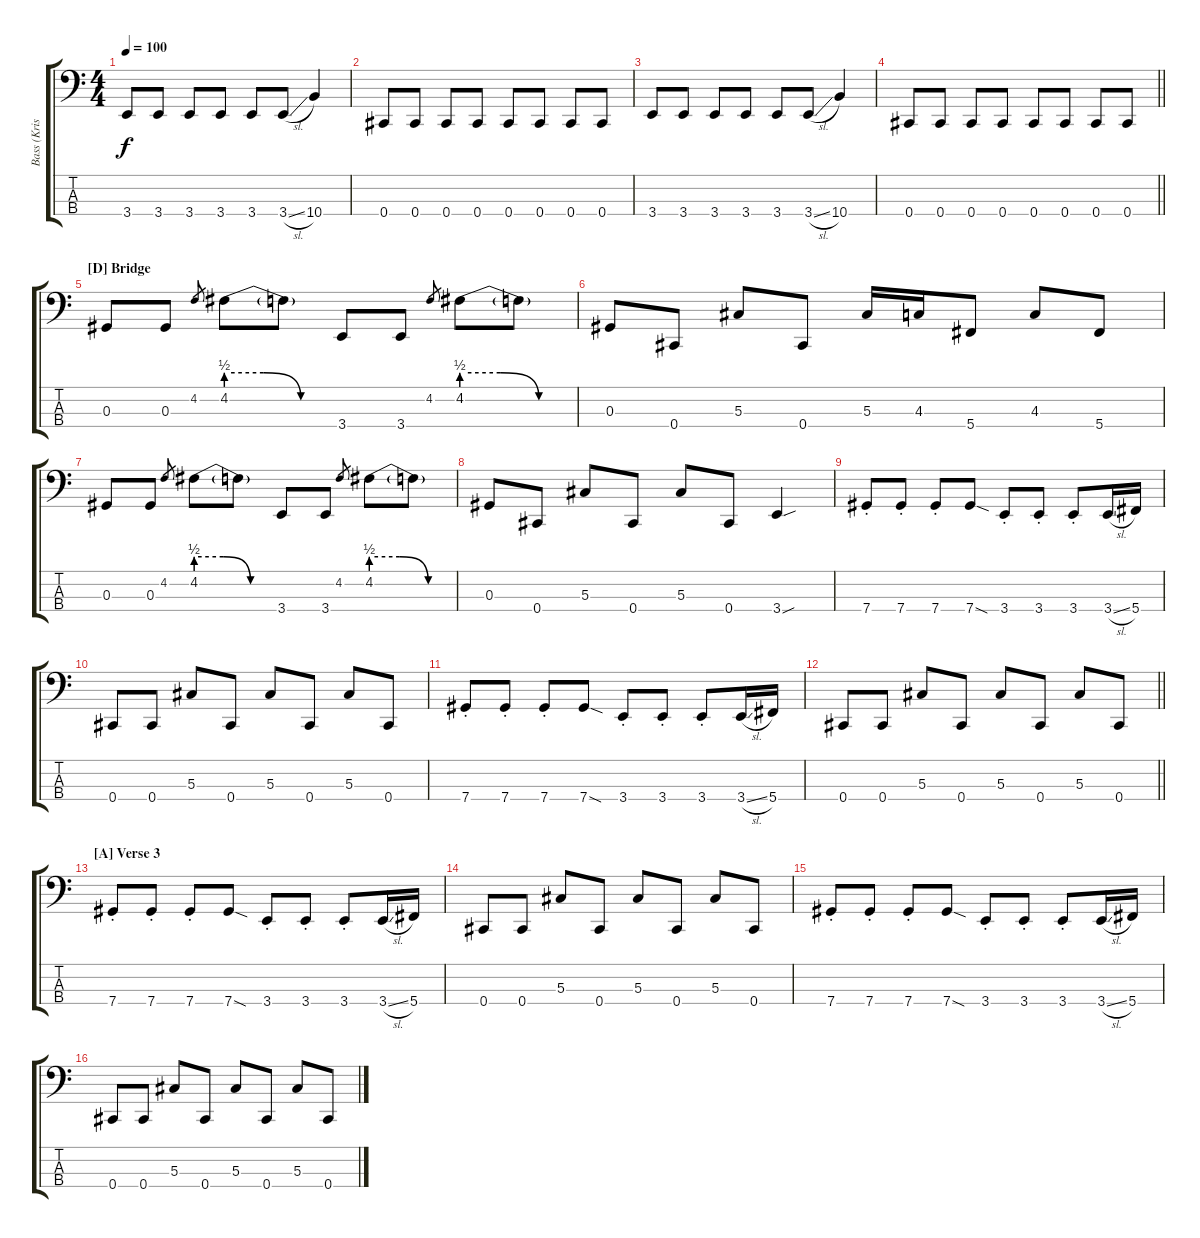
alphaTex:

\track ("Bass (Krist Noveselic)" "Bass (Kris") {instrument electricbasspick}
\staff {score tabs}
\tuning (Gb2 Db2 Ab1 Db1) {hide}
\ts (4 4)
\tempo 100
\clef f4
\ks c
3.4.8{dy f} 3.4.8 3.4.8 3.4.8 3.4.8 3.4{sl}.8 10.4.4 |
0.4.8 0.4.8 0.4.8 0.4.8 0.4.8 0.4.8 0.4.8 0.4.8 |
3.4.8 3.4.8 3.4.8 3.4.8 3.4.8 3.4{sl}.8 10.4.4 |
\barLineRight lightlight
0.4.8 0.4.8 0.4.8 0.4.8 0.4.8 0.4.8 0.4.8 0.4.8 |
\section ("" "[D] Bridge")
0.3.8 0.3.8 4.2.8{gr} 4.2{be (custom 0 2 20 2 40 0 60 0)}.8 4.2{t}.8 3.4.8 3.4.8 4.2.8{gr} 4.2{be (custom 0 2 20 2 40 0 60 0)}.8 4.2{t}.8 |
0.3.8 0.4.8 5.3.8 0.4.8 5.3.16 4.3.16 5.4.8 4.3.8 5.4.8 |
0.3.8 0.3.8 4.2.8{gr} 4.2{be (custom 0 2 20 2 40 0 60 0)}.8 4.2{t}.8 3.4.8 3.4.8 4.2.8{gr} 4.2{be (custom 0 2 20 2 40 0 60 0)}.8 4.2{t}.8 |
0.3.8 0.4.8 5.3.8 0.4.8 5.3.8 0.4.8 3.4{sou}.4 |
7.4{st}.8 7.4{st}.8 7.4{st}.8 7.4{sod}.8 3.4{st}.8 3.4{st}.8 3.4{st}.8 3.4{sl}.16 5.4.16 |
0.4.8 0.4.8 5.3.8 0.4.8 5.3.8 0.4.8 5.3.8 0.4.8 |
7.4{st}.8 7.4{st}.8 7.4{st}.8 7.4{sod}.8 3.4{st}.8 3.4{st}.8 3.4{st}.8 3.4{sl}.16 5.4.16 |
\barLineRight lightlight
0.4.8 0.4.8 5.3.8 0.4.8 5.3.8 0.4.8 5.3.8 0.4.8 |
\section ("" "[A] Verse 3")
7.4{st}.8 7.4{st}.8 7.4{st}.8 7.4{sod}.8 3.4{st}.8 3.4{st}.8 3.4{st}.8 3.4{sl}.16 5.4.16 |
0.4.8 0.4.8 5.3.8 0.4.8 5.3.8 0.4.8 5.3.8 0.4.8 |
7.4{st}.8 7.4{st}.8 7.4{st}.8 7.4{sod}.8 3.4{st}.8 3.4{st}.8 3.4{st}.8 3.4{sl}.16 5.4.16 |
0.4.8 0.4.8 5.3.8 0.4.8 5.3.8 0.4.8 5.3.8 0.4.8
